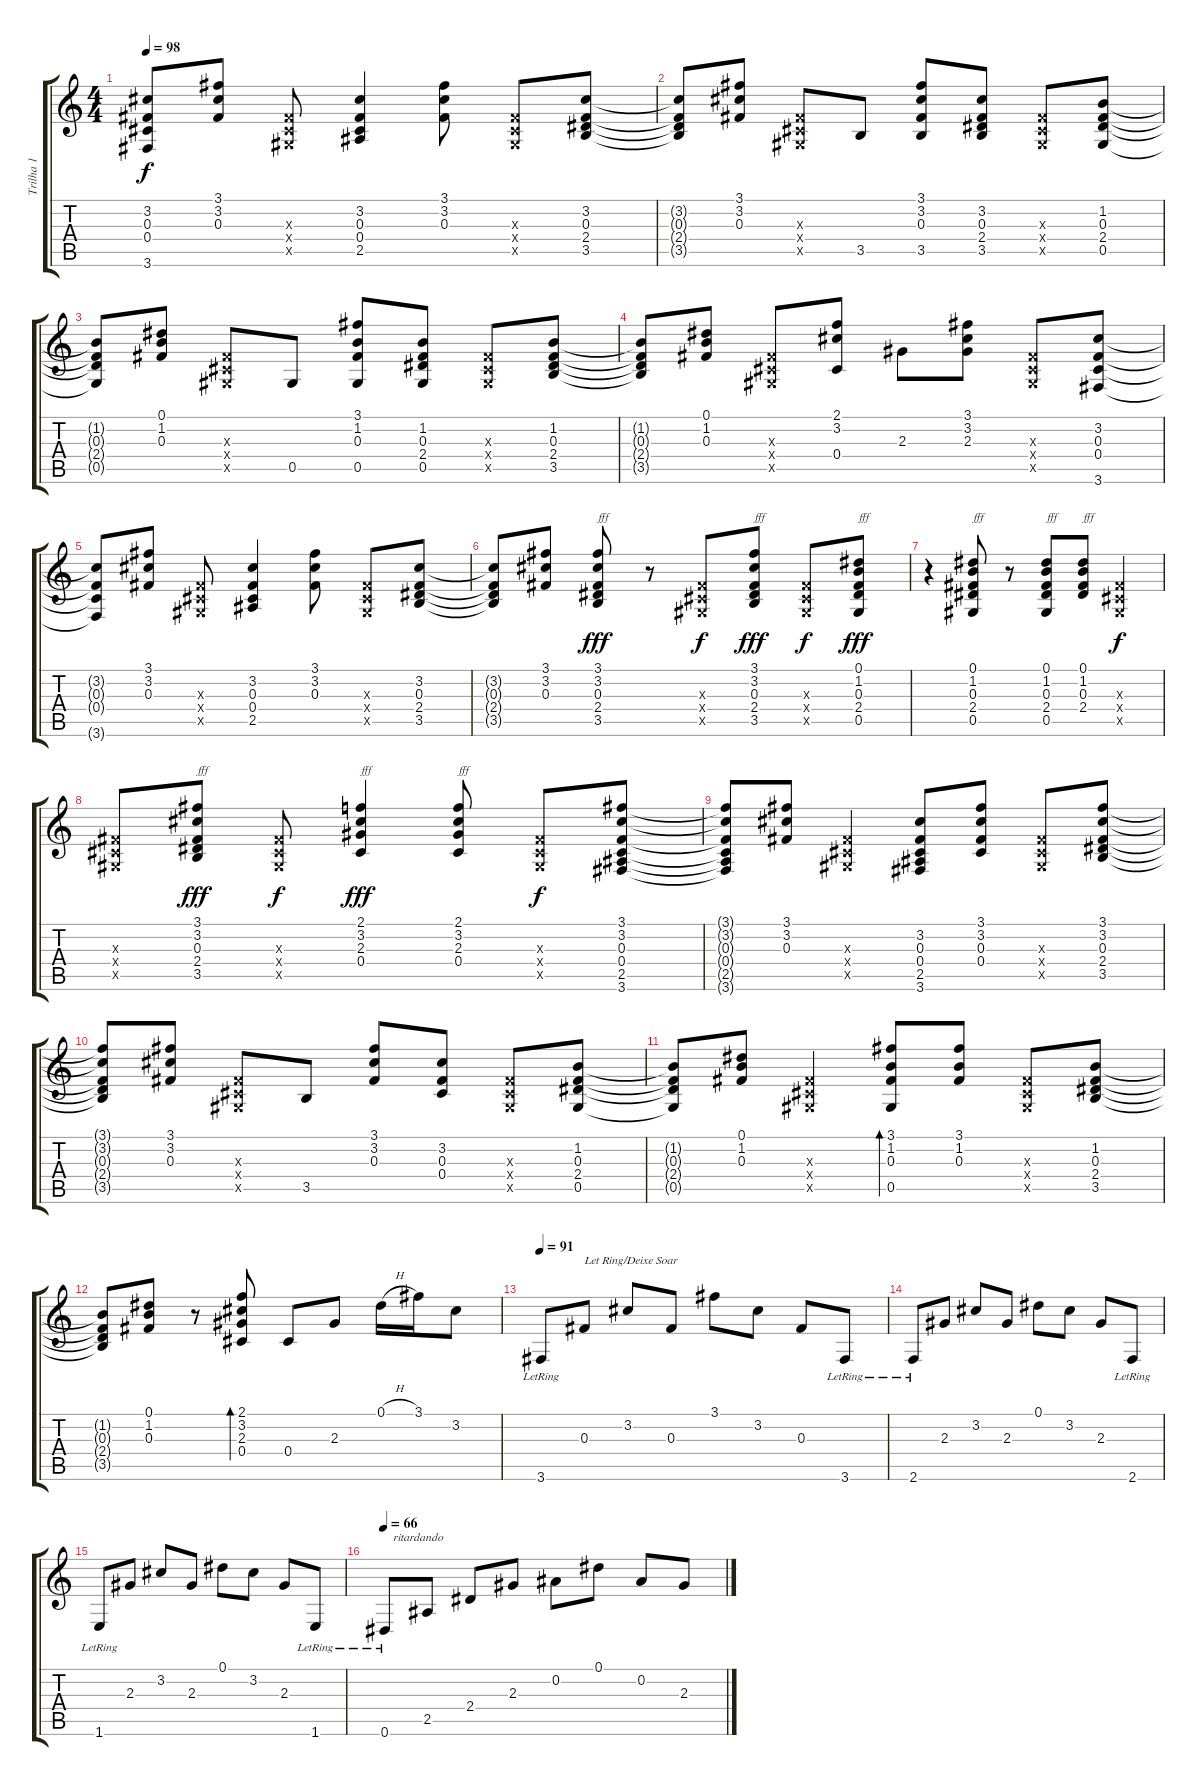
\track ("Trilha 1" "Trilha 1") {instrument acousticguitarsteel}
\staff {score tabs}
\tuning (Eb4 Bb3 Gb3 Db3 Ab2 Eb2) {hide}
\ts (4 4)
\tempo 98
\clef g2
\ks c
(3.2{t} 0.3{t} 0.4{t} 3.6{t}).8{dy f} (3.1 3.2 0.3).8 (0.3{x} 0.4{x} 0.5{x}).8 (3.2 0.3 0.4 2.5).4 (3.1 3.2 0.3).8 (0.3{x} 0.4{x} 0.5{x}).8 (3.2 0.3 2.4 3.5).8 |
(3.2{t} 0.3{t} 2.4{t} 3.5{t}).8 (3.1 3.2 0.3).8 (0.3{x} 0.4{x} 0.5{x}).8 3.5.8 (3.1 3.2 0.3 3.5).8 (3.2 0.3 2.4 3.5).8 (0.3{x} 0.4{x} 0.5{x}).8 (1.2 0.3 2.4 0.5).8 |
(1.2{t} 0.3{t} 2.4{t} 0.5{t}).8 (0.1 1.2 0.3).8 (0.3{x} 0.4{x} 0.5{x}).8 0.5.8 (3.1 1.2 0.3 0.5).8 (1.2 0.3 2.4 0.5).8 (0.3{x} 0.4{x} 0.5{x}).8 (1.2 0.3 2.4 3.5).8 |
(1.2{t} 0.3{t} 2.4{t} 3.5{t}).8 (0.1 1.2 0.3).8 (0.3{x} 0.4{x} 0.5{x}).8 (2.1 3.2 0.4).8 2.3.8 (3.1 3.2 2.3).8 (0.3{x} 0.4{x} 0.5{x}).8 (3.2 0.3 0.4 3.6).8 |
(3.2{t} 0.3{t} 0.4{t} 3.6{t}).8 (3.1 3.2 0.3).8 (0.3{x} 0.4{x} 0.5{x}).8 (3.2 0.3 0.4 2.5).4 (3.1 3.2 0.3).8 (0.3{x} 0.4{x} 0.5{x}).8 (3.2 0.3 2.4 3.5).8 |
(3.2{t} 0.3{t} 2.4{t} 3.5{t}).8 (3.1 3.2 0.3).8 (3.1 3.2 0.3 2.4 3.5).8{txt "fff" dy fff} r.8 (0.3{x} 0.4{x} 0.5{x}).8{dy f} (3.1 3.2 0.3 2.4 3.5).8{txt "fff" dy fff} (0.3{x} 0.4{x} 0.5{x}).8{dy f} (0.1 1.2 0.3 2.4 0.5).8{txt "fff" dy fff} |
r.4 (0.1 1.2 0.3 2.4 0.5).8{txt "fff"} r.8 (0.1 1.2 0.3 2.4 0.5).8{txt "fff"} (0.1 1.2 0.3 2.4).8{txt "fff"} (0.3{x} 0.4{x} 0.5{x}).4{dy f} |
(0.3{x} 0.4{x} 0.5{x}).8 (3.1 3.2 0.3 2.4 3.5).8{txt "fff" dy fff} (0.3{x} 0.4{x} 0.5{x}).8{dy f} (2.1 3.2 2.3 0.4).4{txt "fff" dy fff} (2.1 3.2 2.3 0.4).8{txt "fff"} (0.3{x} 0.4{x} 0.5{x}).8{dy f} (3.1 3.2 0.3 0.4 2.5 3.6).8 |
(3.1{t} 3.2{t} 0.3{t} 0.4{t} 2.5{t} 3.6{t}).8 (3.1 3.2 0.3).8 (0.3{x} 0.4{x} 0.5{x}).4 (3.2 0.3 0.4 2.5 3.6).8 (3.1 3.2 0.3 0.4).8 (0.3{x} 0.4{x} 0.5{x}).8 (3.1 3.2 0.3 2.4 3.5).8 |
(3.1{t} 3.2{t} 0.3{t} 2.4{t} 3.5{t}).8 (3.1 3.2 0.3).8 (0.3{x} 0.4{x} 0.5{x}).8 3.5.8 (3.1 3.2 0.3).8 (3.2 0.3 0.4).8 (0.3{x} 0.4{x} 0.5{x}).8 (1.2 0.3 2.4 0.5).8 |
(1.2{t} 0.3{t} 2.4{t} 0.5{t}).8 (0.1 1.2 0.3).8 (0.3{x} 0.4{x} 0.5{x}).4 (3.1 1.2 0.3 0.5).8{bd 60} (3.1 1.2 0.3).8 (0.3{x} 0.4{x} 0.5{x}).8 (1.2 0.3 2.4 3.5).8 |
(1.2{t} 0.3{t} 2.4{t} 3.5{t}).8 (0.1 1.2 0.3).8 r.8 (2.1 3.2 2.3 0.4).8{bd 120} 0.4.8 2.3.8 0.1{h}.16 3.1.16 3.2.8 |
\tempo 91
3.6{lr}.8 0.3.8{txt "Let Ring/Deixe Soar"} 3.2.8 0.3.8 3.1.8 3.2.8 0.3.8 3.6{lr}.8 |
2.6{lr}.8 2.3.8 3.2.8 2.3.8 0.1.8 3.2.8 2.3.8 2.6{lr}.8 |
1.6{lr}.8 2.3.8 3.2.8 2.3.8 0.1.8 3.2.8 2.3.8 1.6{lr}.8 |
\tempo 66
0.6{lr}.8{txt "   ritardando"} 2.5.8 2.4.8 2.3.8 0.2.8 0.1.8 0.2.8 2.3.8
